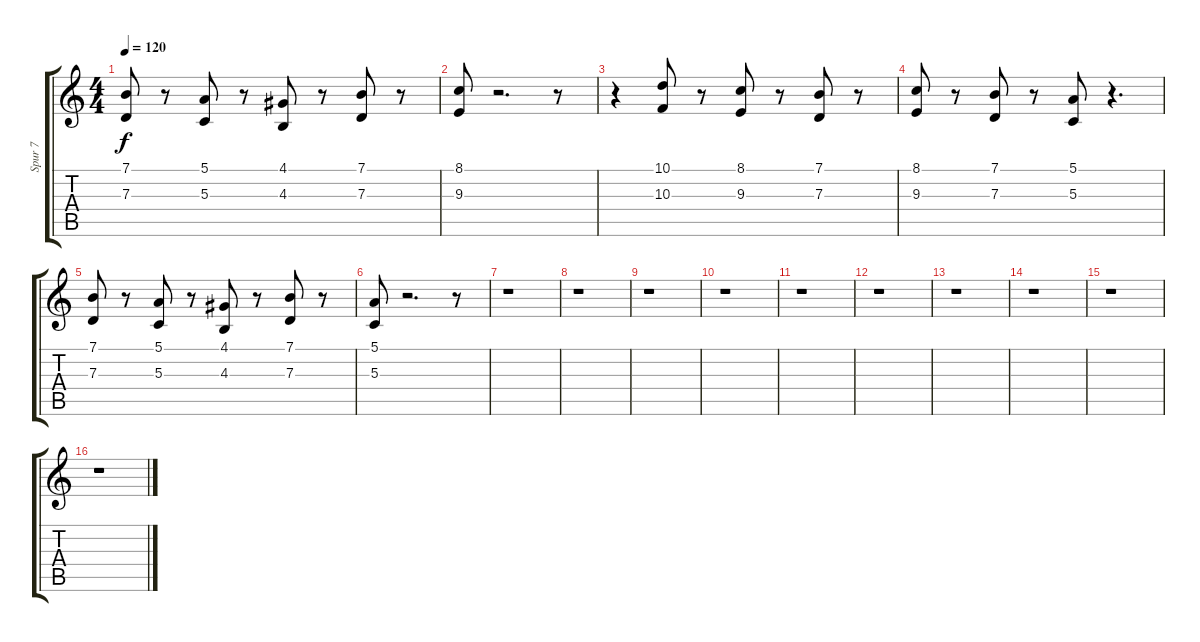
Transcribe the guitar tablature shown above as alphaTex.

\track ("Spur 7" "Spur 7") {instrument pizzicatostrings}
\staff {score tabs}
\tuning (E4 B3 G3 D3 A2 E2) {hide}
\ts (4 4)
\tempo 120
\clef g2
\ks c
(7.1 7.3).8{dy f} r.8 (5.1 5.3).8 r.8 (4.1 4.3).8 r.8 (7.1 7.3).8 r.8 |
(8.1 9.3).8 r.2{d} r.8 |
r.4 (10.1 10.3).8 r.8 (8.1 9.3).8 r.8 (7.1 7.3).8 r.8 |
(8.1 9.3).8 r.8 (7.1 7.3).8 r.8 (5.1 5.3).8 r.4{d} |
(7.1 7.3).8 r.8 (5.1 5.3).8 r.8 (4.1 4.3).8 r.8 (7.1 7.3).8 r.8 |
(5.1 5.3).8 r.2{d} r.8 |
r.1 |
r.1 |
r.1 |
r.1 |
r.1 |
r.1 |
r.1 |
r.1 |
r.1 |
r.1
